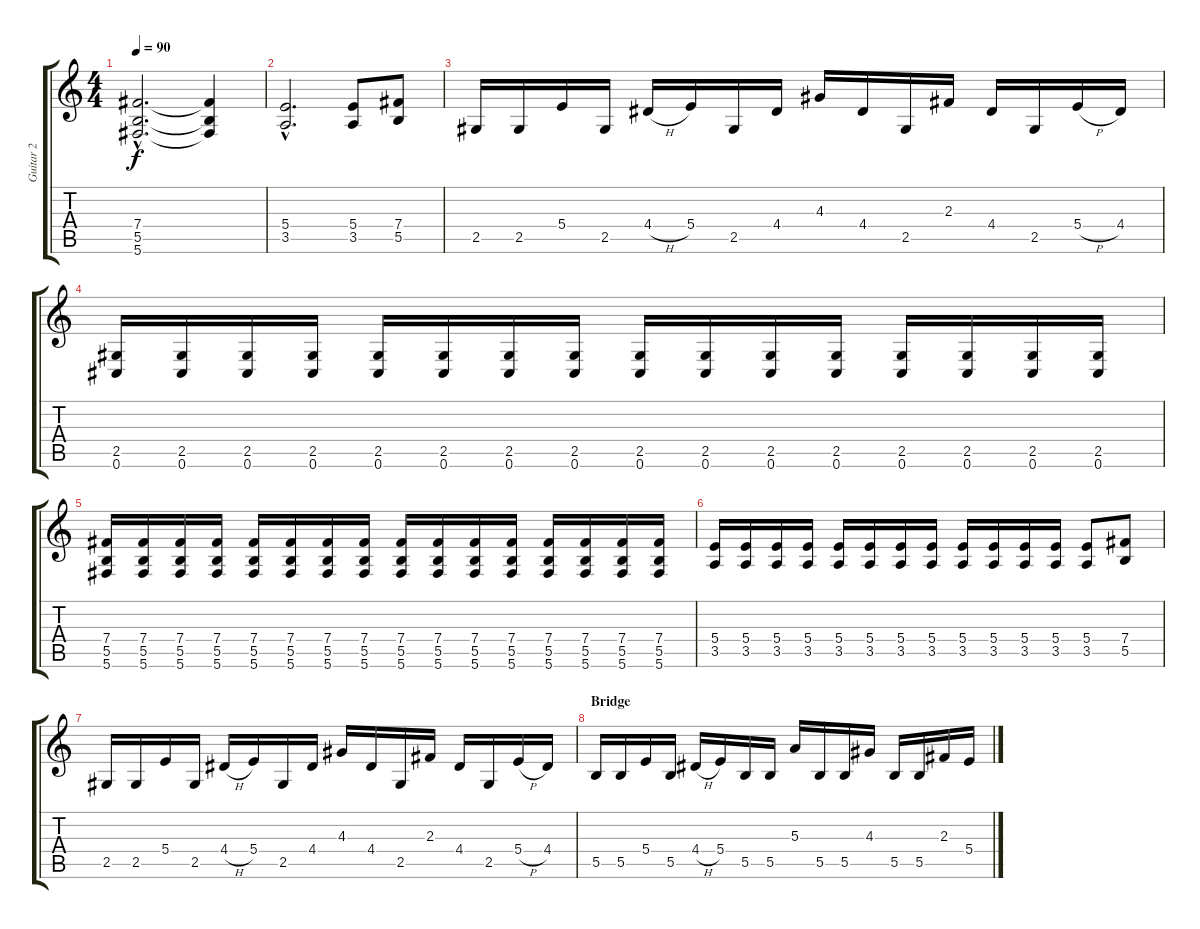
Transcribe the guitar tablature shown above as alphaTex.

\track ("Guitar 2" "Guitar 2") {instrument distortionguitar}
\staff {score tabs}
\tuning (Db4 Ab3 E3 B2 Gb2 Db2) {hide}
\ts (4 4)
\tempo 90
\clef g2
\ks c
(7.4{hac} 5.5 5.6{hac}).2{d dy f} (7.4{t} 5.5{t} 5.6{t}).4 |
(5.4{hac} 3.5{hac}).2{d} (5.4 3.5).8 (7.4 5.5).8 |
2.5.16 2.5.16 5.4.16 2.5.16 4.4{h}.16 5.4.16 2.5.16 4.4.16 4.3.16 4.4.16 2.5.16 2.3.16 4.4.16 2.5.16 5.4{h}.16 4.4.16 |
(2.5 0.6).16 (2.5 0.6).16 (2.5 0.6).16 (2.5 0.6).16 (2.5 0.6).16 (2.5 0.6).16 (2.5 0.6).16 (2.5 0.6).16 (2.5 0.6).16 (2.5 0.6).16 (2.5 0.6).16 (2.5 0.6).16 (2.5 0.6).16 (2.5 0.6).16 (2.5 0.6).16 (2.5 0.6).16 |
(7.4 5.5 5.6).16 (7.4 5.5 5.6).16 (7.4 5.5 5.6).16 (7.4 5.5 5.6).16 (7.4 5.5 5.6).16 (7.4 5.5 5.6).16 (7.4 5.5 5.6).16 (7.4 5.5 5.6).16 (7.4 5.5 5.6).16 (7.4 5.5 5.6).16 (7.4 5.5 5.6).16 (7.4 5.5 5.6).16 (7.4 5.5 5.6).16 (7.4 5.5 5.6).16 (7.4 5.5 5.6).16 (7.4 5.5 5.6).16 |
(5.4 3.5).16 (5.4 3.5).16 (5.4 3.5).16 (5.4 3.5).16 (5.4 3.5).16 (5.4 3.5).16 (5.4 3.5).16 (5.4 3.5).16 (5.4 3.5).16 (5.4 3.5).16 (5.4 3.5).16 (5.4 3.5).16 (5.4 3.5).8 (7.4 5.5).8 |
2.5.16 2.5.16 5.4.16 2.5.16 4.4{h}.16 5.4.16 2.5.16 4.4.16 4.3.16 4.4.16 2.5.16 2.3.16 4.4.16 2.5.16 5.4{h}.16 4.4.16 |
\section ("" "Bridge")
5.5.16 5.5.16 5.4.16 5.5.16 4.4{h}.16 5.4.16 5.5.16 5.5.16 5.3.16 5.5.16 5.5.16 4.3.16 5.5.16 5.5.16 2.3.16 5.4.16
